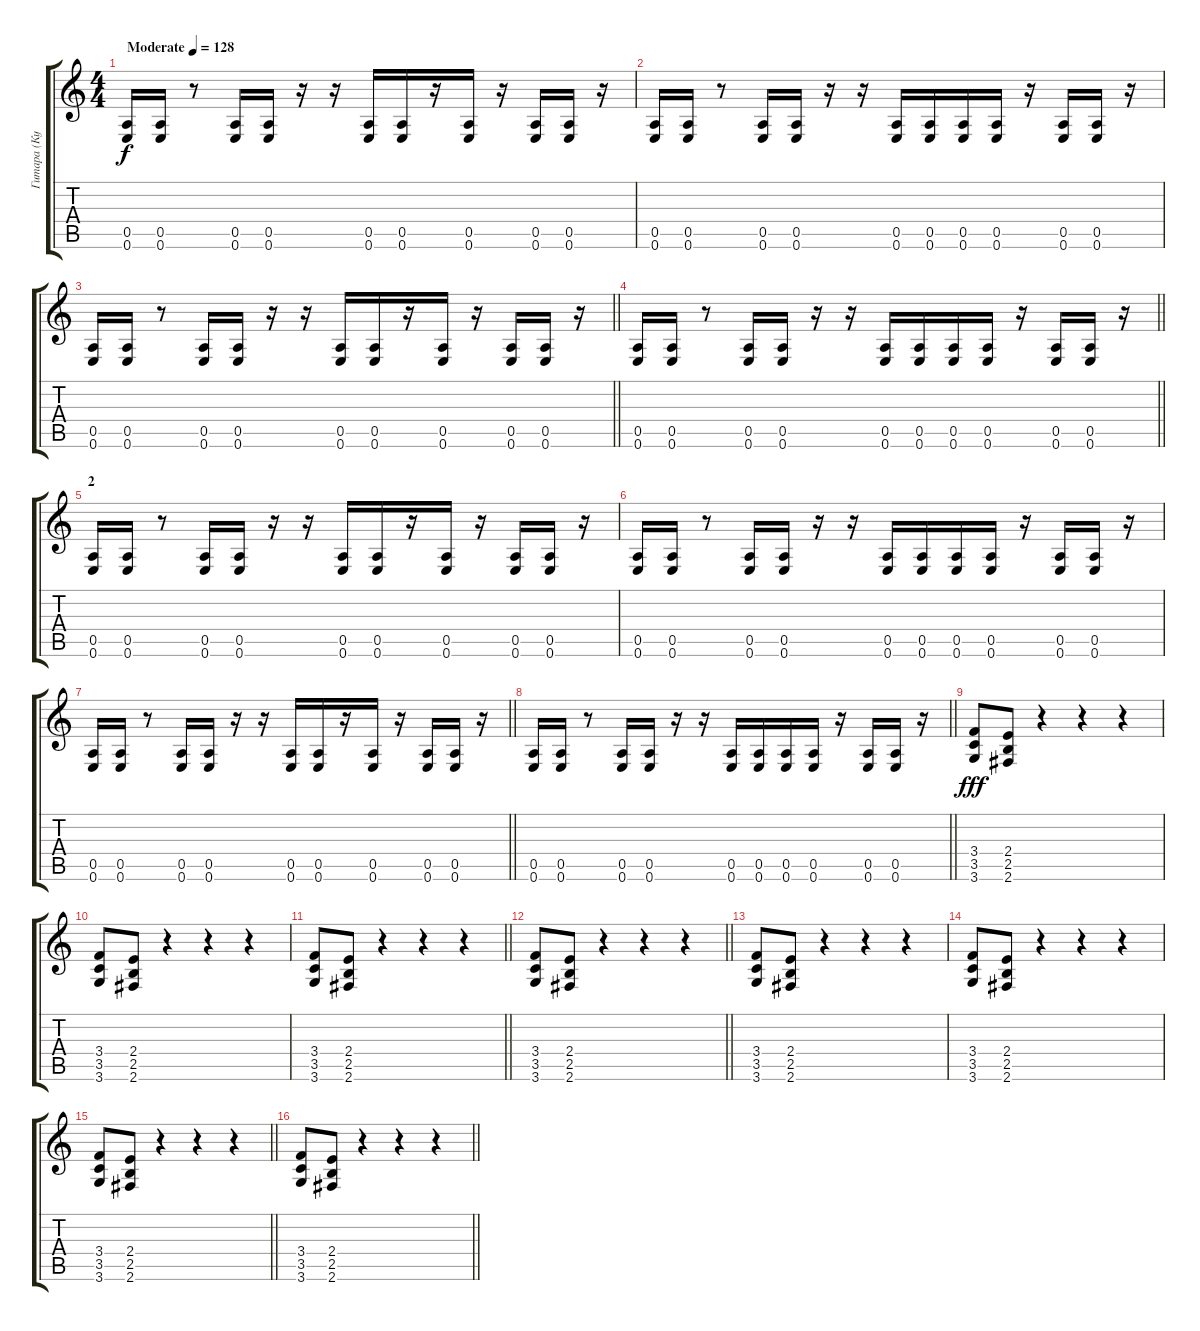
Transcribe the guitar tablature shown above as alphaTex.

\track ("Гитара (Кудрявый)" "Гитара (Ку") {instrument distortionguitar}
\staff {score tabs}
\tuning (E4 B3 G3 D3 A2 E2) {hide}
\ts (4 4)
\tempo (128 "Moderate")
\clef g2
\ks c
(0.5 0.6).16{dy f instrument distortionguitar} (0.5 0.6).16 r.8 (0.5 0.6).16 (0.5 0.6).16 r.16 r.16 (0.5 0.6).16 (0.5 0.6).16 r.16 (0.5 0.6).16 r.16 (0.5 0.6).16 (0.5 0.6).16 r.16 |
(0.5 0.6).16 (0.5 0.6).16 r.8 (0.5 0.6).16 (0.5 0.6).16 r.16 r.16 (0.5 0.6).16 (0.5 0.6).16 (0.5 0.6).16 (0.5 0.6).16 r.16 (0.5 0.6).16 (0.5 0.6).16 r.16 |
\barLineRight lightlight
(0.5 0.6).16 (0.5 0.6).16 r.8 (0.5 0.6).16 (0.5 0.6).16 r.16 r.16 (0.5 0.6).16 (0.5 0.6).16 r.16 (0.5 0.6).16 r.16 (0.5 0.6).16 (0.5 0.6).16 r.16 |
\section ("" "")
\barLineRight lightlight
(0.5 0.6).16 (0.5 0.6).16 r.8 (0.5 0.6).16 (0.5 0.6).16 r.16 r.16 (0.5 0.6).16 (0.5 0.6).16 (0.5 0.6).16 (0.5 0.6).16 r.16 (0.5 0.6).16 (0.5 0.6).16 r.16 |
\section ("" "2")
(0.5 0.6).16 (0.5 0.6).16 r.8 (0.5 0.6).16 (0.5 0.6).16 r.16 r.16 (0.5 0.6).16 (0.5 0.6).16 r.16 (0.5 0.6).16 r.16 (0.5 0.6).16 (0.5 0.6).16 r.16 |
(0.5 0.6).16 (0.5 0.6).16 r.8 (0.5 0.6).16 (0.5 0.6).16 r.16 r.16 (0.5 0.6).16 (0.5 0.6).16 (0.5 0.6).16 (0.5 0.6).16 r.16 (0.5 0.6).16 (0.5 0.6).16 r.16 |
\barLineRight lightlight
(0.5 0.6).16 (0.5 0.6).16 r.8 (0.5 0.6).16 (0.5 0.6).16 r.16 r.16 (0.5 0.6).16 (0.5 0.6).16 r.16 (0.5 0.6).16 r.16 (0.5 0.6).16 (0.5 0.6).16 r.16 |
\barLineRight lightlight
(0.5 0.6).16 (0.5 0.6).16 r.8 (0.5 0.6).16 (0.5 0.6).16 r.16 r.16 (0.5 0.6).16 (0.5 0.6).16 (0.5 0.6).16 (0.5 0.6).16 r.16 (0.5 0.6).16 (0.5 0.6).16 r.16 |
(3.4 3.5 3.6).8{dy fff} (2.4 2.5 2.6).8 r.4 r.4 r.4 |
(3.4 3.5 3.6).8 (2.4 2.5 2.6).8 r.4 r.4 r.4 |
\barLineRight lightlight
(3.4 3.5 3.6).8 (2.4 2.5 2.6).8 r.4 r.4 r.4 |
\barLineRight lightlight
(3.4 3.5 3.6).8 (2.4 2.5 2.6).8 r.4 r.4 r.4 |
(3.4 3.5 3.6).8 (2.4 2.5 2.6).8 r.4 r.4 r.4 |
(3.4 3.5 3.6).8 (2.4 2.5 2.6).8 r.4 r.4 r.4 |
\barLineRight lightlight
(3.4 3.5 3.6).8 (2.4 2.5 2.6).8 r.4 r.4 r.4 |
\barLineRight lightlight
(3.4 3.5 3.6).8 (2.4 2.5 2.6).8 r.4 r.4 r.4
